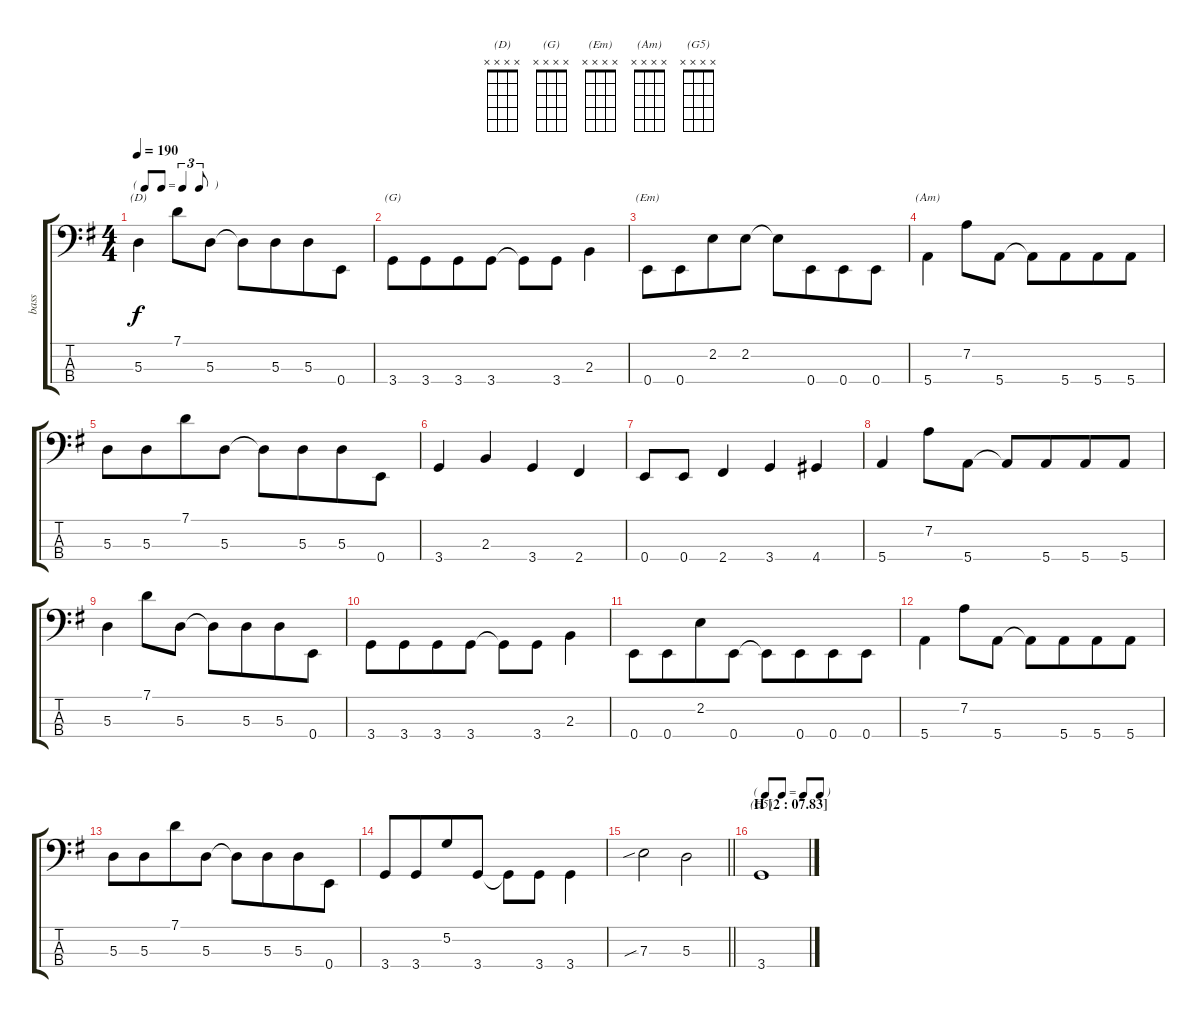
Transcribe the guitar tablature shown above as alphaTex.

\track ("bass" "bass") {instrument electricbassfinger}
\staff {score tabs}
\tuning (G2 D2 A1 E1) {hide}
\chord ("(D)" x x x x)
\chord ("(G)" x x x x)
\chord ("(Em)" x x x x)
\chord ("(Am)" x x x x)
\chord ("(G5)" x x x x)
\ts (4 4)
\tf triplet8th
\tempo 190
\clef f4
\ks g
5.3.4{ch "(D)" dy f} 7.1.8 5.3.8 5.3{t}.8{beam Down} 5.3.8{beam Down beam merge} 5.3.8{beam Down} 0.4.8{beam Down} |
3.4.8{ch "(G)" beam Down} 3.4.8{beam Down beam merge} 3.4.8{beam Down} 3.4.8{beam Down} 3.4{t}.8{beam Down} 3.4.8{beam Down} 2.3.4{beam Down} |
0.4.8{ch "(Em)" beam Down} 0.4.8{beam Down beam merge} 2.2.8{beam Down} 2.2.8{beam Down} 2.2{t}.8{beam Down} 0.4.8{beam Down beam merge} 0.4.8{beam Down} 0.4.8{beam Down} |
5.4.4{ch "(Am)" beam Down} 7.2.8 5.4.8 5.4{t}.8{beam Down} 5.4.8{beam Down beam merge} 5.4.8{beam Down} 5.4.8{beam Down} |
5.3.8 5.3.8{beam merge} 7.1.8 5.3.8 5.3{t}.8{beam Down} 5.3.8{beam Down beam merge} 5.3.8{beam Down} 0.4.8{beam Down} |
3.4.4 2.3.4 3.4.4 2.4.4 |
0.4.8 0.4.8 2.4.4 3.4.4 4.4.4 |
5.4.4 7.2.8 5.4.8 5.4{t}.8 5.4.8{beam merge} 5.4.8 5.4.8 |
5.3.4 7.1.8 5.3.8 5.3{t}.8{beam Down} 5.3.8{beam Down beam merge} 5.3.8{beam Down} 0.4.8{beam Down} |
3.4.8{beam Down} 3.4.8{beam Down beam merge} 3.4.8{beam Down} 3.4.8{beam Down} 3.4{t}.8{beam Down} 3.4.8{beam Down} 2.3.4{beam Down} |
0.4.8{beam Down} 0.4.8{beam Down beam merge} 2.2.8{beam Down} 0.4.8{beam Down} 0.4{t}.8{beam Down} 0.4.8{beam Down beam merge} 0.4.8{beam Down} 0.4.8{beam Down} |
5.4.4{beam Down} 7.2.8 5.4.8 5.4{t}.8{beam Down} 5.4.8{beam Down beam merge} 5.4.8{beam Down} 5.4.8{beam Down} |
5.3.8 5.3.8{beam merge} 7.1.8 5.3.8 5.3{t}.8{beam Down} 5.3.8{beam Down beam merge} 5.3.8{beam Down} 0.4.8{beam Down} |
3.4.8 3.4.8{beam merge} 5.2.8 3.4.8 3.4{t}.8{beam Down} 3.4.8{beam Down} 3.4.4{beam Down} |
\barLineRight lightlight
7.3{sib}.2 5.3.2 |
\tf none
\section ("" "H [2 : 07.83]")
3.4.1{ch "(G5)"}
